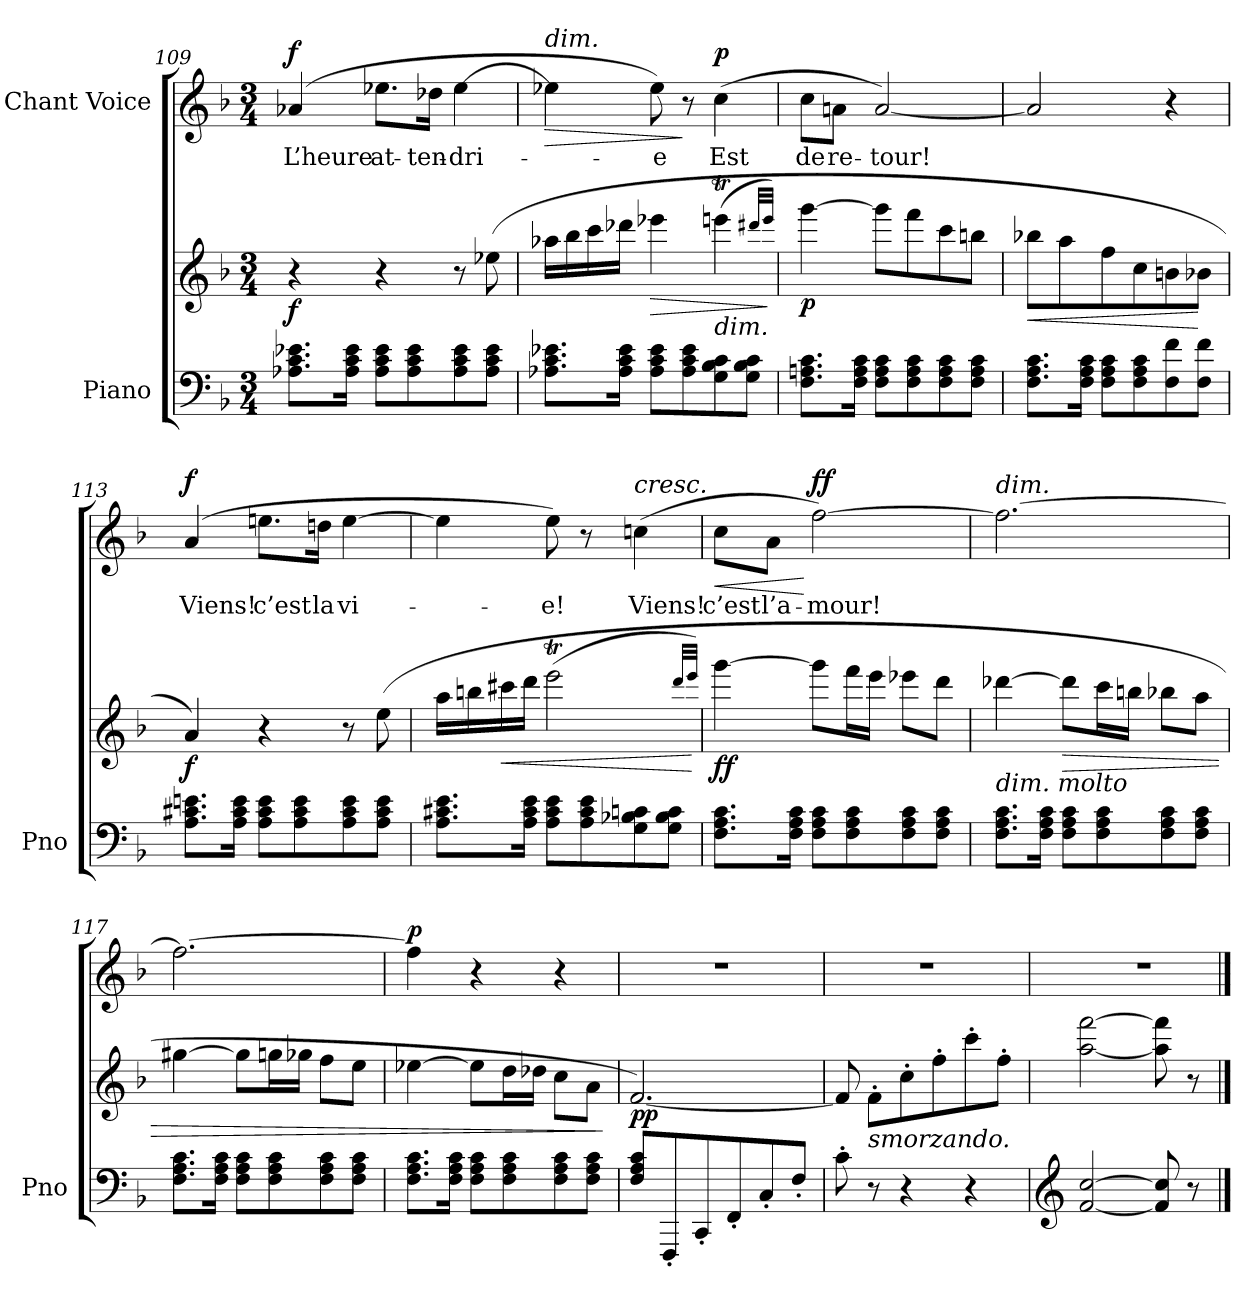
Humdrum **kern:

**kern	**kern	**dynam	**kern	**text	**dynam
*part2	*part2	*part2	*part1	*part1	*part1
*staff3	*staff2	*staff2/3	*staff1	*staff1	*staff1
*I"Piano	*	*	*I"Chant Voice	*	*
*I'Pno	*	*	*	*	*
*clefF4	*clefG2	*	*clefG2	*	*
*k[b-]	*k[b-]	*	*k[b-]	*	*
*M3/4	*M3/4	*	*M3/4	*	*
=109	=109	=109	=109	=109	=109
!	!	!LO:DY:b	!	!LO:LY:b	!LO:DY:a
8.A-X\ 8.c\ 8.e-X\L	4r	f	(>4a-X/	L’heure	f
16A-\ 16c\ 16e-\Jk	.	.	.	.	.
!	!	!	!	!LO:LY:b	!
8A-\ 8c\ 8e-\L	4r	.	8.ee-X\L	at-	.
8A-\ 8c\ 8e-\	.	.	.	.	.
!	!	!	!	!LO:LY:b	!
.	.	.	16dd-X\Jk	-ten-	.
!	!	!	!	!LO:LY:b	!
8A-\ 8c\ 8e-\	8r	.	[4ee-\	-dri-	.
8A-\ 8c\ 8e-\J	(>8ee-X\	.	.	.	.
!!LO:LB:g=z
=110	=110	=110	=110	=110	=110
!	!	!	!LO:TX:a:i:t=dim.	!	!
!	!	!	!	!	!LO:HP:b
8.A-X\ 8.c\ 8.e-X\L	16aa-X\LL	.	4ee-X\]	.	>
.	16bb-\	.	.	.	.
.	16ccc\	.	.	.	.
16A-\ 16c\ 16e-\Jk	16ddd-X\JJ	.	.	.	.
!	!	!LO:HP:b	!	!LO:LY:b	!
8A-\ 8c\ 8e-\L	4eee-X\	>	8ee-\)	-e	.
8A-\ 8c\ 8e-\	.	.	8r	.	]
!	!LO:TX:b:i:t=dim.	!	!	!	!
!	!	!	!	!LO:LY:b	!LO:DY:a
8G\ 8B-\ 8c\	(<4eeent\	.	(>4cc\	Est	p
8G\ 8B-\ 8c\J	.	.	.	.	.
.	32qddd#X/LLL	.	.	.	.
.	32qeee/JJJ)	.	.	.	.
.	.	]	.	.	.
=111	=111	=111	=111	=111	=111
!	!	!LO:DY:b	!	!LO:LY:b	!
8.F\ 8.An\ 8.c\L	[4ggg\	p	8cc\L	de	.
!	!	!	!	!LO:LY:b	!
.	.	.	8an\J	re-	.
16F\ 16A\ 16c\Jk	.	.	.	.	.
!	!	!	!	!LO:LY:b	!
8F\ 8A\ 8c\L	8ggg\L]	.	[2a/)	-tour!	.
8F\ 8A\ 8c\	8fff\	.	.	.	.
8F\ 8A\ 8c\	8ccc\	.	.	.	.
8F\ 8A\ 8c\J	8bbn\J	.	.	.	.
=112	=112	=112	=112	=112	=112
!	!	!LO:HP:b	!	!	!
8.F\ 8.A\ 8.c\L	8bb-X\L	<	2a/]	.	.
.	8aa\	.	.	.	.
16F\ 16A\ 16c\Jk	.	.	.	.	.
8F\ 8A\ 8c\L	8ff\	.	.	.	.
8F\ 8A\ 8c\	8cc\	.	.	.	.
8F\ 8f\	8bn\	.	4r	.	.
8F\ 8f\J	8b-X\J	[	.	.	.
=113	=113	=113	=113	=113	=113
!	!	!LO:DY:b	!	!LO:LY:b	!LO:DY:a
8.A\ 8.c#X\ 8.en\L	4a/)	f	(>4a/	Viens!	f
16A\ 16c#\ 16e\Jk	.	.	.	.	.
!	!	!	!	!LO:LY:b	!
8A\ 8c#\ 8e\L	4r	.	8.een\L	c’est	.
8A\ 8c#\ 8e\	.	.	.	.	.
!	!	!	!	!LO:LY:b	!
.	.	.	16ddn\Jk	la	.
!	!	!	!	!LO:LY:b	!
8A\ 8c#\ 8e\	8r	.	[4ee\	vi-	.
8A\ 8c#\ 8e\J	(>8ee\	.	.	.	.
!!LO:LB:g=z
=114	=114	=114	=114	=114	=114
8.A\ 8.c#X\ 8.e\L	16aa\LL	.	4ee\]	.	.
.	16bbn\	.	.	.	.
!	!	!LO:HP:b	!	!	!
.	16ccc#X\	<	.	.	.
16A\ 16c#\ 16e\Jk	16ddd\JJ	.	.	.	.
!	!	!	!	!LO:LY:b	!
8A\ 8c#\ 8e\L	(<2eeet\	.	8ee\)	-e!	.
8A\ 8c#\ 8e\	.	.	8r	.	.
!	!	!	!LO:TX:a:i:t=cresc.	!	!
!	!	!	!	!LO:LY:b	!
8G\ 8B-X\ 8cn\	.	.	(>4ccn\	Viens!	.
8G\ 8B-\ 8c\J	.	.	.	.	.
.	32qddd/LLL	.	.	.	.
.	32qeee/JJJ)	.	.	.	.
.	.	[	.	.	.
=115	=115	=115	=115	=115	=115
!	!	!LO:DY:b	!	!LO:LY:b	!LO:HP:b
8.F\ 8.A\ 8.c\L	[4ggg\	ff	8cc\L	c’est	<
!	!	!	!	!LO:LY:b	!
.	.	.	8a\J	l’a-	.
16F\ 16A\ 16c\Jk	.	.	.	.	.
!	!	!	!	!LO:LY:b	!LO:DY:n=1:a
8F\ 8A\ 8c\L	8ggg\L]	.	[2ff\)	-mour!	[ ff
8F\ 8A\ 8c\	16fff\L	.	.	.	.
.	16eee\JJ	.	.	.	.
8F\ 8A\ 8c\	8eee-X\L	.	.	.	.
8F\ 8A\ 8c\J	8ddd\J	.	.	.	.
=116	=116	=116	=116	=116	=116
!	!	!	!LO:TX:a:i:t=dim.	!	!
!	!LO:TX:b:i:t=dim. molto	!	!	!	!
8.F\ 8.A\ 8.c\L	[4ddd-X\	.	2.ff\_	.	.
16F\ 16A\ 16c\Jk	.	.	.	.	.
!	!	!LO:HP:b	!	!	!
8F\ 8A\ 8c\L	8ddd-\L]	>	.	.	.
8F\ 8A\ 8c\	16ccc\L	.	.	.	.
.	16bbn\JJ	.	.	.	.
8F\ 8A\ 8c\	8bb-X\L	.	.	.	.
8F\ 8A\ 8c\J	8aa\J	.	.	.	.
=117	=117	=117	=117	=117	=117
8.F\ 8.A\ 8.c\L	[4gg#X\	.	2.ff\_	.	.
16F\ 16A\ 16c\Jk	.	.	.	.	.
8F\ 8A\ 8c\L	8gg#\L]	.	.	.	.
8F\ 8A\ 8c\	16ggn\L	.	.	.	.
.	16gg-X\JJ	.	.	.	.
8F\ 8A\ 8c\	8ff\L	.	.	.	.
8F\ 8A\ 8c\J	8ee\J	.	.	.	.
!!LO:LB:g=z
=118	=118	=118	=118	=118	=118
!	!	!	!	!	!LO:DY:a
8.F\ 8.A\ 8.c\L	[4ee-X\	.	4ff\]	.	p
16F\ 16A\ 16c\Jk	.	.	.	.	.
8F\ 8A\ 8c\L	8ee-\L]	.	4r	.	.
8F\ 8A\ 8c\	16dd\L	.	.	.	.
.	16dd-X\JJ	.	.	.	.
8F\ 8A\ 8c\	8cc\L	.	4r	.	.
8F\ 8A\ 8c\J	8a\J	.	.	.	.
.	.	]	.	.	.
=119	=119	=119	=119	=119	=119
!	!	!LO:DY:b	!	!	!
8F\ 8A\ 8c\L	[2.f/)	pp	2.r	.	.
8FFF'/	.	.	.	.	.
8CC'/	.	.	.	.	.
8FF'/	.	.	.	.	.
8C'/	.	.	.	.	.
8F'/J	.	.	.	.	.
=120	=120	=120	=120	=120	=120
8c'\	8f/]	.	2.r	.	.
!	!LO:TX:b:i:t=smorzando.	!	!	!	!
8r	8f'\L	.	.	.	.
4r	8cc'\	.	.	.	.
.	8ff'\	.	.	.	.
4r	8ccc'\	.	.	.	.
.	8ff'\J	.	.	.	.
=121	=121	=121	=121	=121	=121
*clefG2	*	*	*	*	*
[2f/ [2cc/	[2aa\ [2fff\	.	2.r	.	.
8f/] 8cc/]	8aa\] 8fff\]	.	.	.	.
8r	8r	.	.	.	.
==	==	==	==	==	==
*-	*-	*-	*-	*-	*-
